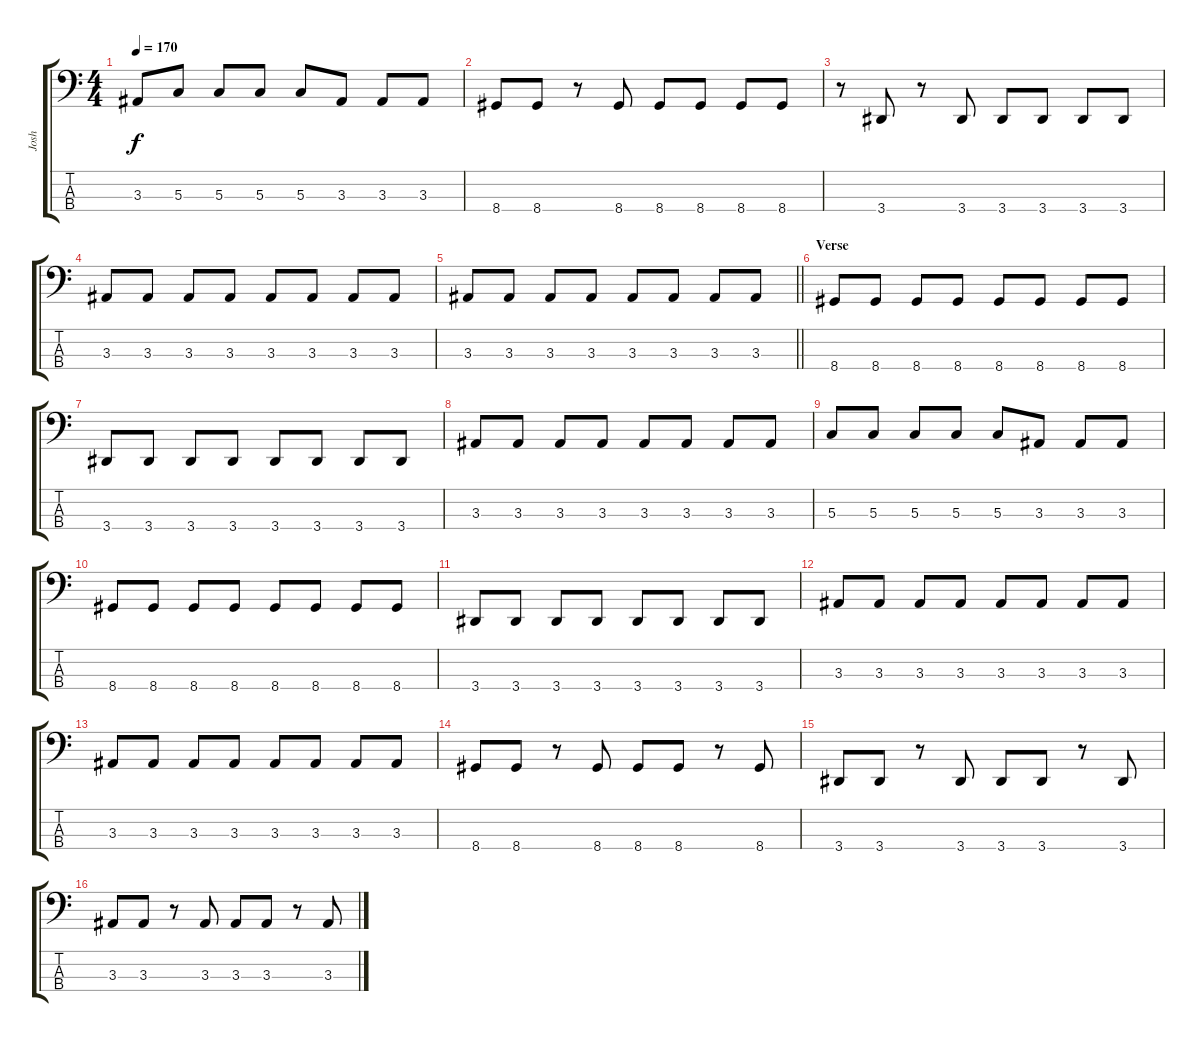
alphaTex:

\track ("Josh" "Josh") {instrument electricbasspick}
\staff {score tabs}
\tuning (F2 C2 G1 C1) {hide}
\ts (4 4)
\tempo 170
\clef f4
\ks c
3.3.8{dy f} 5.3.8 5.3.8 5.3.8 5.3.8 3.3.8 3.3.8 3.3.8 |
8.4.8 8.4.8 r.8 8.4.8 8.4.8 8.4.8 8.4.8 8.4.8 |
r.8 3.4.8 r.8 3.4.8 3.4.8 3.4.8 3.4.8 3.4.8 |
3.3.8 3.3.8 3.3.8 3.3.8 3.3.8 3.3.8 3.3.8 3.3.8 |
\barLineRight lightlight
3.3.8 3.3.8 3.3.8 3.3.8 3.3.8 3.3.8 3.3.8 3.3.8 |
\section ("" "Verse")
8.4.8 8.4.8 8.4.8 8.4.8 8.4.8 8.4.8 8.4.8 8.4.8 |
3.4.8 3.4.8 3.4.8 3.4.8 3.4.8 3.4.8 3.4.8 3.4.8 |
3.3.8 3.3.8 3.3.8 3.3.8 3.3.8 3.3.8 3.3.8 3.3.8 |
5.3.8 5.3.8 5.3.8 5.3.8 5.3.8 3.3.8 3.3.8 3.3.8 |
8.4.8 8.4.8 8.4.8 8.4.8 8.4.8 8.4.8 8.4.8 8.4.8 |
3.4.8 3.4.8 3.4.8 3.4.8 3.4.8 3.4.8 3.4.8 3.4.8 |
3.3.8 3.3.8 3.3.8 3.3.8 3.3.8 3.3.8 3.3.8 3.3.8 |
3.3.8 3.3.8 3.3.8 3.3.8 3.3.8 3.3.8 3.3.8 3.3.8 |
8.4.8 8.4.8 r.8 8.4.8 8.4.8 8.4.8 r.8 8.4.8 |
3.4.8 3.4.8 r.8 3.4.8 3.4.8 3.4.8 r.8 3.4.8 |
3.3.8 3.3.8 r.8 3.3.8 3.3.8 3.3.8 r.8 3.3.8
